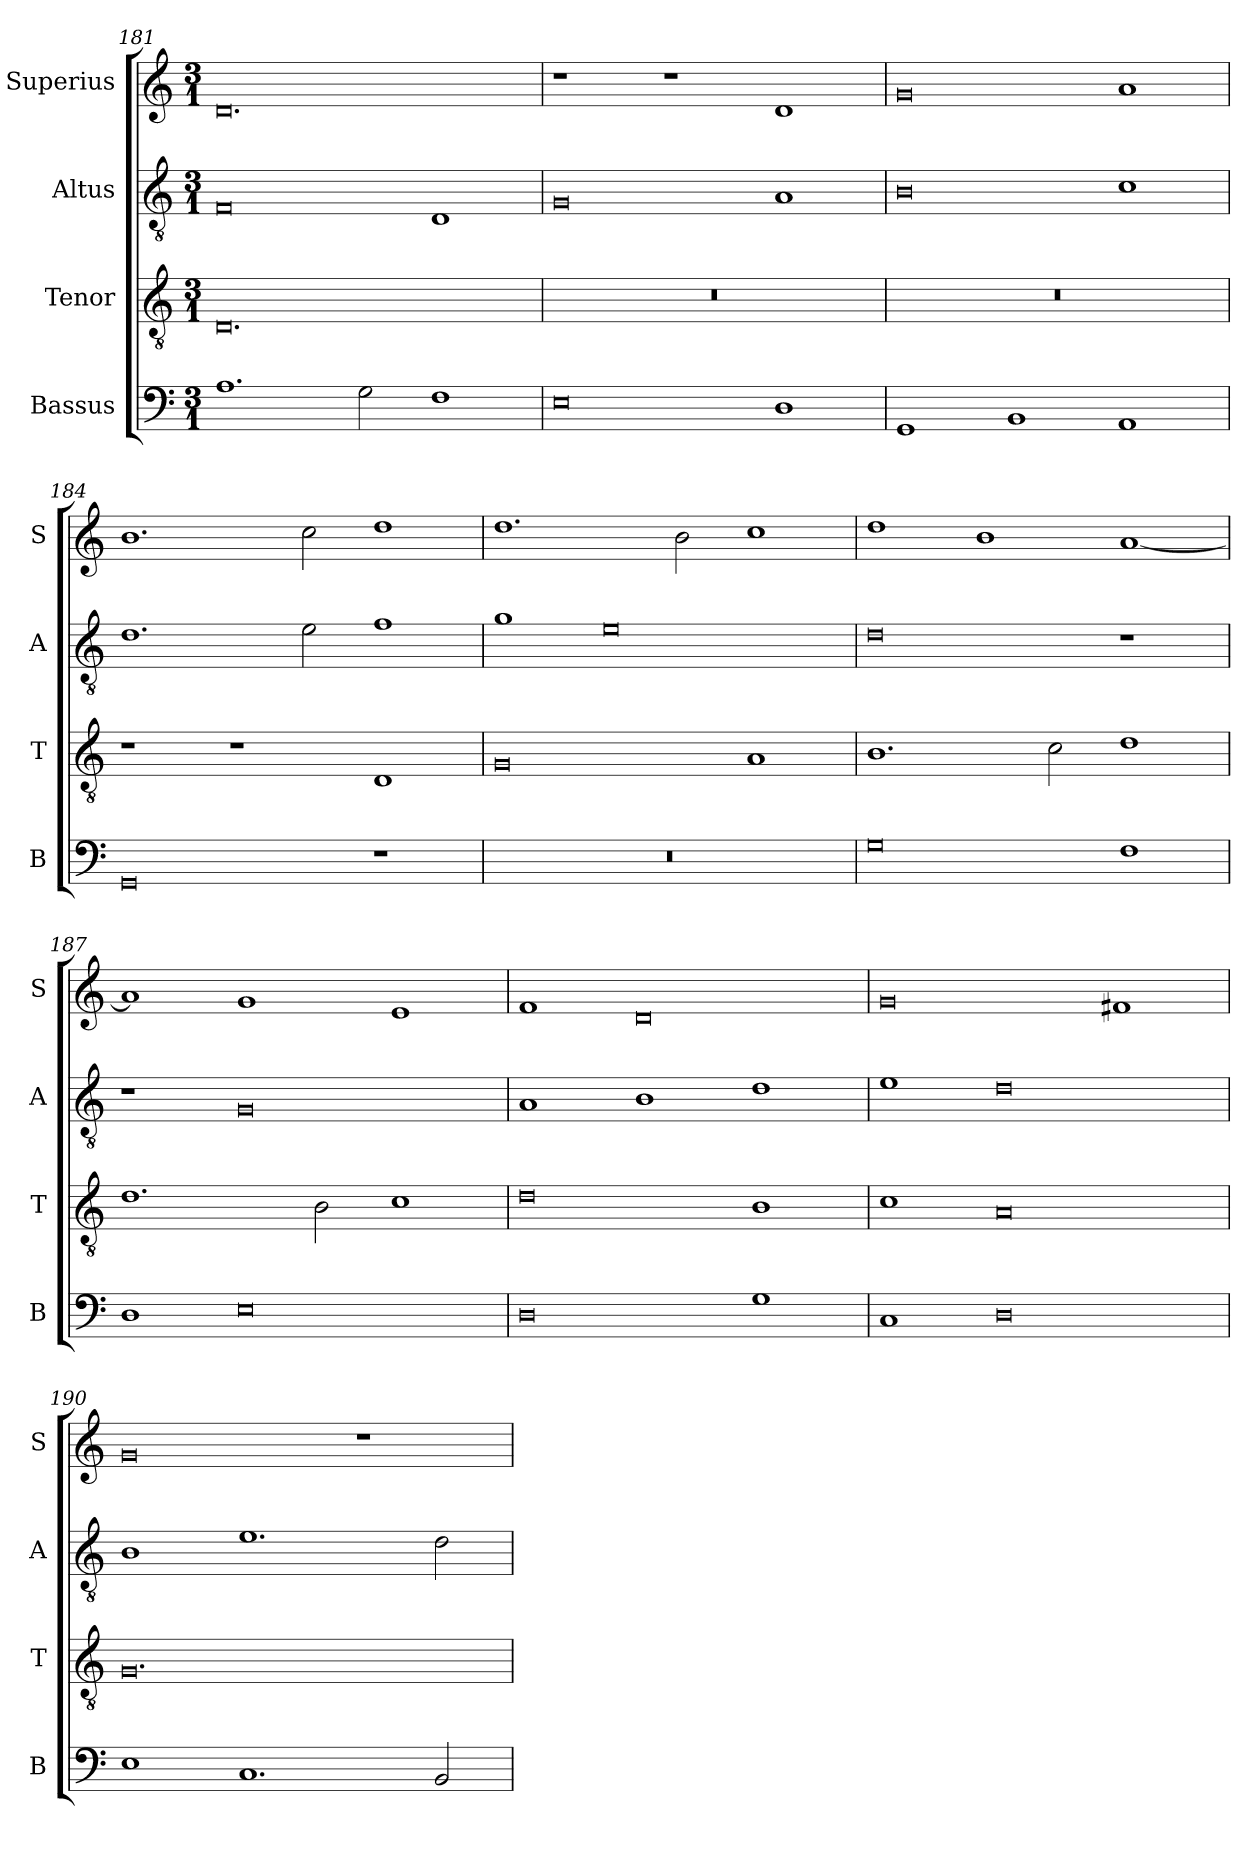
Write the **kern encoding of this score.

**kern	**kern	**kern	**kern
*part4	*part3	*part2	*part1
*staff4	*staff3	*staff2	*staff1
*I"Bassus	*I"Tenor	*I"Altus	*I"Superius
*I'B	*I'T	*I'A	*I'S
*clefF4	*clefGv2	*clefGv2	*clefG2
*k[]	*k[]	*k[]	*k[]
*M3/1	*M3/1	*M3/1	*M3/1
=181	=181	=181	=181
1.A	0.D	0F	0.d
2G\	.	.	.
1F	.	1D	.
=182	=182	=182	=182
0E	0.r	0G	1r
.	.	.	1r
1D	.	1A	1d
=183	=183	=183	=183
1GG	0.r	0B	0g
1BB	.	.	.
1AA	.	1c	1a
=184	=184	=184	=184
0GG	1r	1.d	1.b
.	1r	.	.
.	.	2e\	2cc\
1r	1D	1f	1dd
=185	=185	=185	=185
0.r	0G	1g	1.dd
.	.	0e	.
.	.	.	2b\
.	1A	.	1cc
=186	=186	=186	=186
0G	1.B	0d	1dd
.	.	.	1b
.	2c\	.	.
1F	1d	1r	[1a
=187	=187	=187	=187
1D	1.d	1r	1a]
0E	.	0G	1g
.	2B\	.	.
.	1c	.	1e
=188	=188	=188	=188
0D	0d	1A	1f
.	.	1B	0d
1G	1B	1d	.
=189	=189	=189	=189
1C	1c	1e	0g
0D	0A	0d	.
.	.	.	1f#X
=190	=190	=190	=190
1E	0.G	1B	0g
1.C	.	1.e	.
.	.	.	1r
2BB/	.	2d\	.
=	=	=	=
*-	*-	*-	*-
